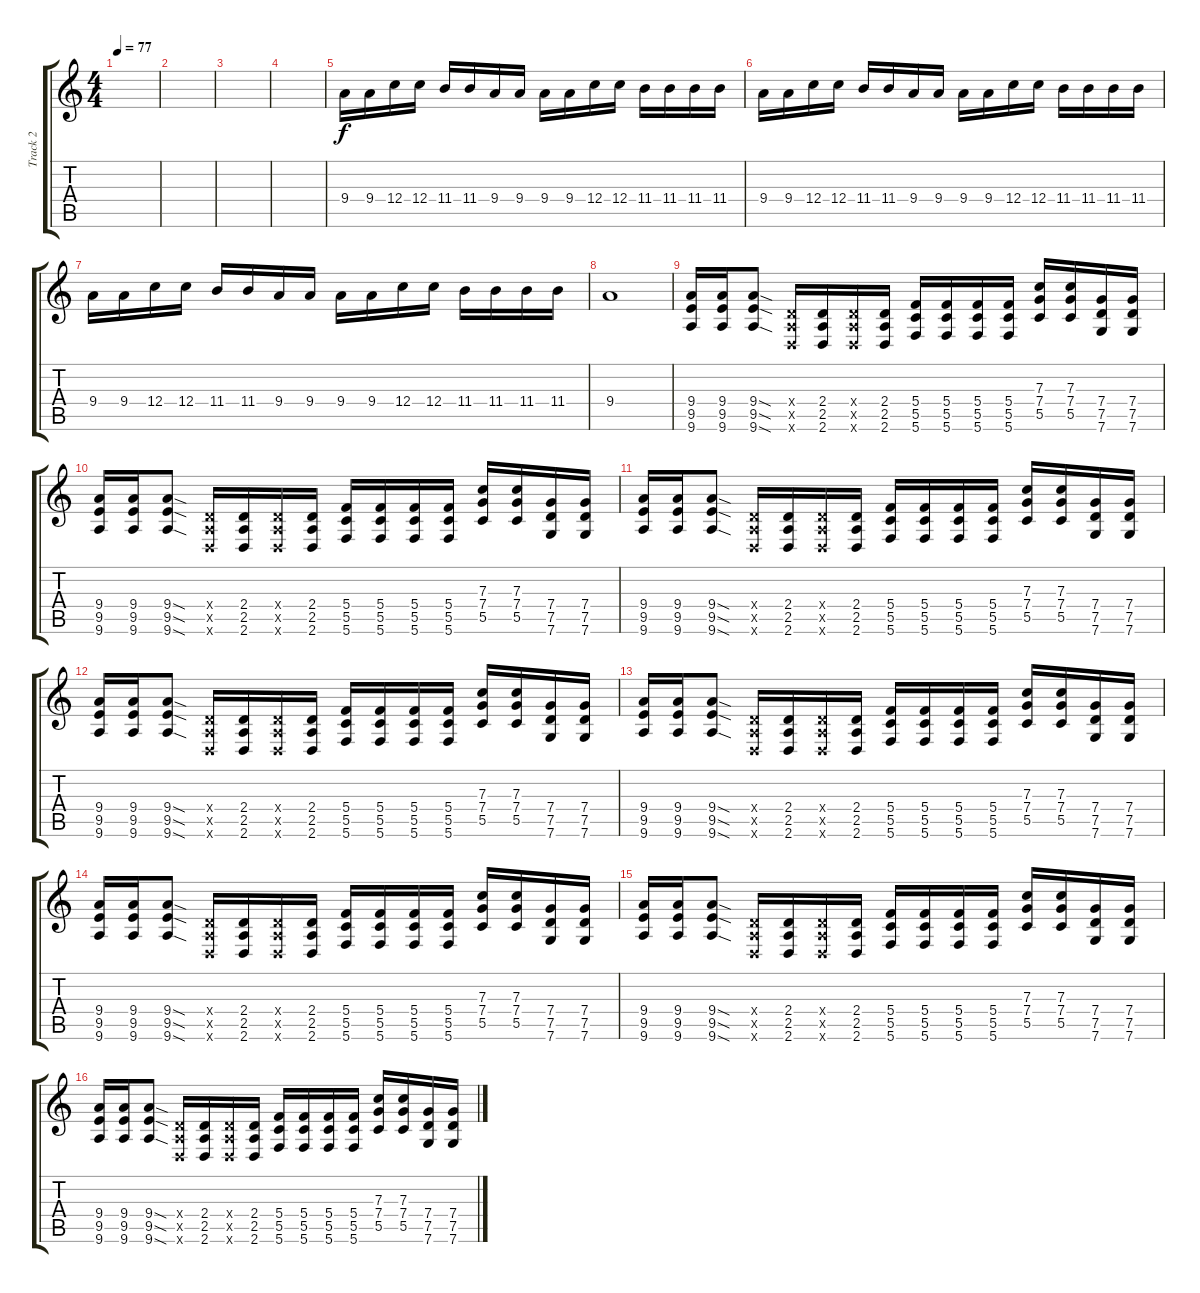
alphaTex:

\track ("Track 2" "Track 2") {instrument distortionguitar}
\staff {score tabs}
\tuning (D4 A3 F3 C3 G2 C2) {hide}
\ts (4 4)
\tempo 77
\clef g2
\ks c
|
|
|
|
9.4.16 9.4.16 12.4.16 12.4.16 11.4.16 11.4.16 9.4.16 9.4.16 9.4.16 9.4.16 12.4.16 12.4.16 11.4.16 11.4.16 11.4.16 11.4.16 |
9.4.16 9.4.16 12.4.16 12.4.16 11.4.16 11.4.16 9.4.16 9.4.16 9.4.16 9.4.16 12.4.16 12.4.16 11.4.16 11.4.16 11.4.16 11.4.16 |
9.4.16 9.4.16 12.4.16 12.4.16 11.4.16 11.4.16 9.4.16 9.4.16 9.4.16 9.4.16 12.4.16 12.4.16 11.4.16 11.4.16 11.4.16 11.4.16 |
9.4.1 |
(9.4 9.5 9.6).16 (9.4 9.5 9.6).16 (9.4{sod} 9.5{sod} 9.6{sod}).8 (2.4{x} 2.5{x} 2.6{x}).16 (2.4 2.5 2.6).16 (2.4{x} 2.5{x} 2.6{x}).16 (2.4 2.5 2.6).16 (5.4 5.5 5.6).16 (5.4 5.5 5.6).16 (5.4 5.5 5.6).16 (5.4 5.5 5.6).16 (7.3 7.4 5.5).16 (7.3 7.4 5.5).16 (7.4 7.5 7.6).16 (7.4 7.5 7.6).16 |
(9.4 9.5 9.6).16 (9.4 9.5 9.6).16 (9.4{sod} 9.5{sod} 9.6{sod}).8 (2.4{x} 2.5{x} 2.6{x}).16 (2.4 2.5 2.6).16 (2.4{x} 2.5{x} 2.6{x}).16 (2.4 2.5 2.6).16 (5.4 5.5 5.6).16 (5.4 5.5 5.6).16 (5.4 5.5 5.6).16 (5.4 5.5 5.6).16 (7.3 7.4 5.5).16 (7.3 7.4 5.5).16 (7.4 7.5 7.6).16 (7.4 7.5 7.6).16 |
(9.4 9.5 9.6).16 (9.4 9.5 9.6).16 (9.4{sod} 9.5{sod} 9.6{sod}).8 (2.4{x} 2.5{x} 2.6{x}).16 (2.4 2.5 2.6).16 (2.4{x} 2.5{x} 2.6{x}).16 (2.4 2.5 2.6).16 (5.4 5.5 5.6).16 (5.4 5.5 5.6).16 (5.4 5.5 5.6).16 (5.4 5.5 5.6).16 (7.3 7.4 5.5).16 (7.3 7.4 5.5).16 (7.4 7.5 7.6).16 (7.4 7.5 7.6).16 |
(9.4 9.5 9.6).16 (9.4 9.5 9.6).16 (9.4{sod} 9.5{sod} 9.6{sod}).8 (2.4{x} 2.5{x} 2.6{x}).16 (2.4 2.5 2.6).16 (2.4{x} 2.5{x} 2.6{x}).16 (2.4 2.5 2.6).16 (5.4 5.5 5.6).16 (5.4 5.5 5.6).16 (5.4 5.5 5.6).16 (5.4 5.5 5.6).16 (7.3 7.4 5.5).16 (7.3 7.4 5.5).16 (7.4 7.5 7.6).16 (7.4 7.5 7.6).16 |
(9.4 9.5 9.6).16 (9.4 9.5 9.6).16 (9.4{sod} 9.5{sod} 9.6{sod}).8 (2.4{x} 2.5{x} 2.6{x}).16 (2.4 2.5 2.6).16 (2.4{x} 2.5{x} 2.6{x}).16 (2.4 2.5 2.6).16 (5.4 5.5 5.6).16 (5.4 5.5 5.6).16 (5.4 5.5 5.6).16 (5.4 5.5 5.6).16 (7.3 7.4 5.5).16 (7.3 7.4 5.5).16 (7.4 7.5 7.6).16 (7.4 7.5 7.6).16 |
(9.4 9.5 9.6).16 (9.4 9.5 9.6).16 (9.4{sod} 9.5{sod} 9.6{sod}).8 (2.4{x} 2.5{x} 2.6{x}).16 (2.4 2.5 2.6).16 (2.4{x} 2.5{x} 2.6{x}).16 (2.4 2.5 2.6).16 (5.4 5.5 5.6).16 (5.4 5.5 5.6).16 (5.4 5.5 5.6).16 (5.4 5.5 5.6).16 (7.3 7.4 5.5).16 (7.3 7.4 5.5).16 (7.4 7.5 7.6).16 (7.4 7.5 7.6).16 |
(9.4 9.5 9.6).16 (9.4 9.5 9.6).16 (9.4{sod} 9.5{sod} 9.6{sod}).8 (2.4{x} 2.5{x} 2.6{x}).16 (2.4 2.5 2.6).16 (2.4{x} 2.5{x} 2.6{x}).16 (2.4 2.5 2.6).16 (5.4 5.5 5.6).16 (5.4 5.5 5.6).16 (5.4 5.5 5.6).16 (5.4 5.5 5.6).16 (7.3 7.4 5.5).16 (7.3 7.4 5.5).16 (7.4 7.5 7.6).16 (7.4 7.5 7.6).16 |
(9.4 9.5 9.6).16 (9.4 9.5 9.6).16 (9.4{sod} 9.5{sod} 9.6{sod}).8 (2.4{x} 2.5{x} 2.6{x}).16 (2.4 2.5 2.6).16 (2.4{x} 2.5{x} 2.6{x}).16 (2.4 2.5 2.6).16 (5.4 5.5 5.6).16 (5.4 5.5 5.6).16 (5.4 5.5 5.6).16 (5.4 5.5 5.6).16 (7.3 7.4 5.5).16 (7.3 7.4 5.5).16 (7.4 7.5 7.6).16 (7.4 7.5 7.6).16
